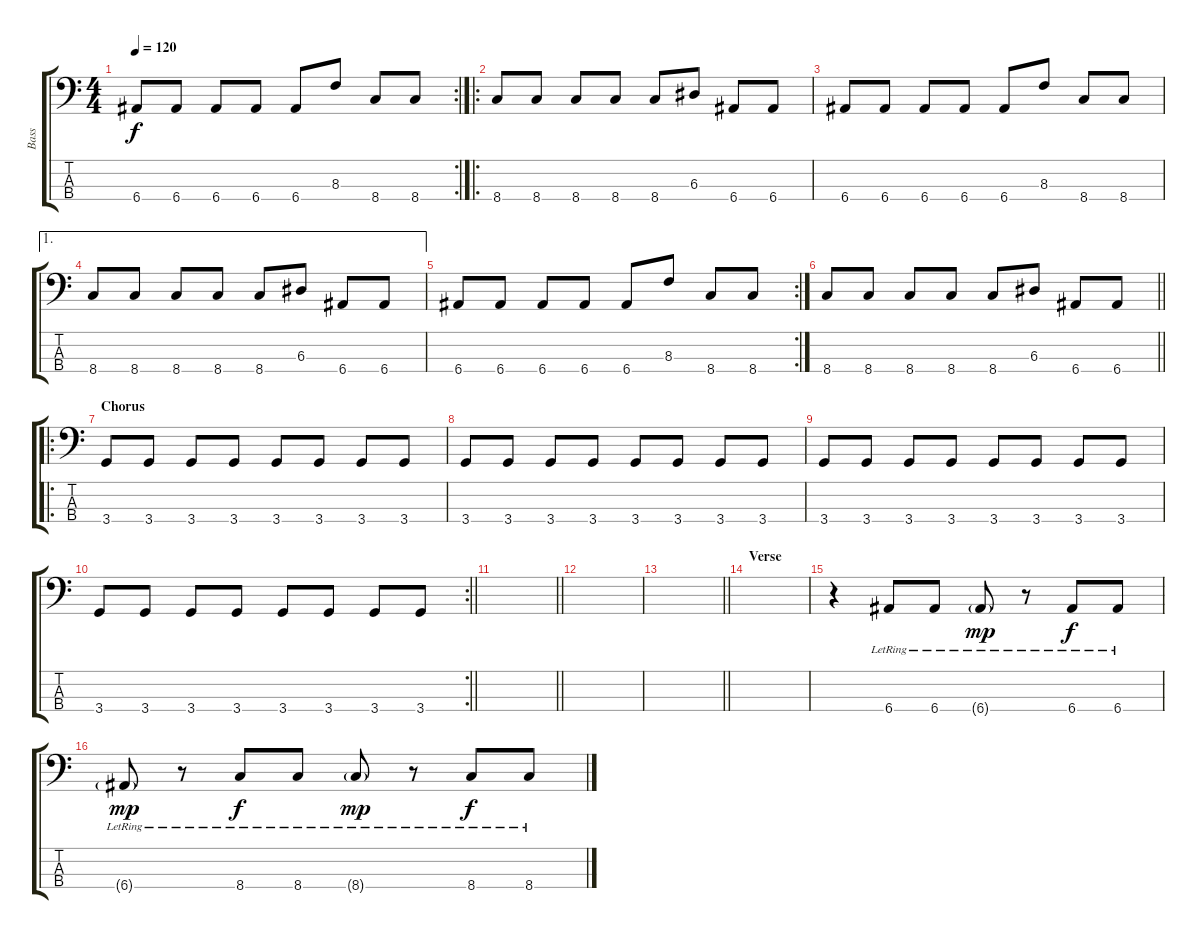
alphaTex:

\track ("Bass" "Bass") {instrument electricbasspick}
\staff {score tabs}
\tuning (G2 D2 A1 E1) {hide}
\rc 2
\ts (4 4)
\tempo 120
\clef f4
\ks c
6.4.8{dy f} 6.4.8 6.4.8 6.4.8 6.4.8 8.3.8 8.4.8 8.4.8 |
\ro
8.4.8 8.4.8 8.4.8 8.4.8 8.4.8 6.3.8 6.4.8 6.4.8 |
6.4.8 6.4.8 6.4.8 6.4.8 6.4.8 8.3.8 8.4.8 8.4.8 |
\ae 1
8.4.8 8.4.8 8.4.8 8.4.8 8.4.8 6.3.8 6.4.8 6.4.8 |
\rc 2
6.4.8 6.4.8 6.4.8 6.4.8 6.4.8 8.3.8 8.4.8 8.4.8 |
\barLineRight lightlight
8.4.8 8.4.8 8.4.8 8.4.8 8.4.8 6.3.8 6.4.8 6.4.8 |
\ro
\section ("" "Chorus")
3.4.8 3.4.8 3.4.8 3.4.8 3.4.8 3.4.8 3.4.8 3.4.8 |
3.4.8 3.4.8 3.4.8 3.4.8 3.4.8 3.4.8 3.4.8 3.4.8 |
3.4.8 3.4.8 3.4.8 3.4.8 3.4.8 3.4.8 3.4.8 3.4.8 |
\rc 2
\barLineRight lightlight
3.4.8 3.4.8 3.4.8 3.4.8 3.4.8 3.4.8 3.4.8 3.4.8 |
\barLineRight lightlight
|
|
\barLineRight lightlight
|
\section ("" "Verse")
|
r.4{instrument fretlessbass} 6.4{lr}.8 6.4{lr}.8 6.4{g lr}.8{dy mp} r.8 6.4{lr}.8{dy f} 6.4{lr}.8 |
6.4{g lr}.8{dy mp} r.8 8.4{lr}.8{dy f} 8.4{lr}.8 8.4{g lr}.8{dy mp} r.8 8.4{lr}.8{dy f} 8.4{lr}.8
